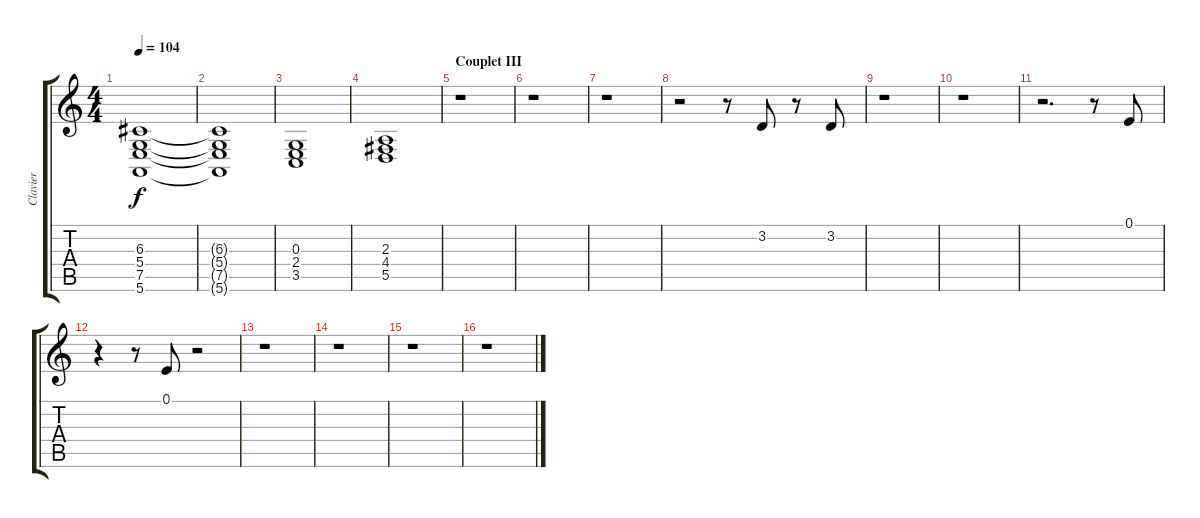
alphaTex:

\track ("Clavier" "Clavier") {instrument drawbarorgan}
\staff {score tabs}
\tuning (E4 B3 G3 D3 A2 E2) {hide}
\ts (4 4)
\tempo 104
\clef g2
\ks c
(6.3 5.4 7.5 5.6).1{dy f} |
(6.3{t} 5.4{t} 7.5{t} 5.6{t}).1 |
(0.3 2.4 3.5).1 |
(2.3 4.4 5.5).1 |
\section ("" "Couplet III")
r.1 |
r.1 |
r.1 |
r.2 r.8 3.2.8 r.8 3.2.8 |
r.1 |
r.1 |
r.2{d} r.8 0.1.8 |
r.4 r.8 0.1.8 r.2 |
r.1 |
r.1 |
r.1 |
r.1
